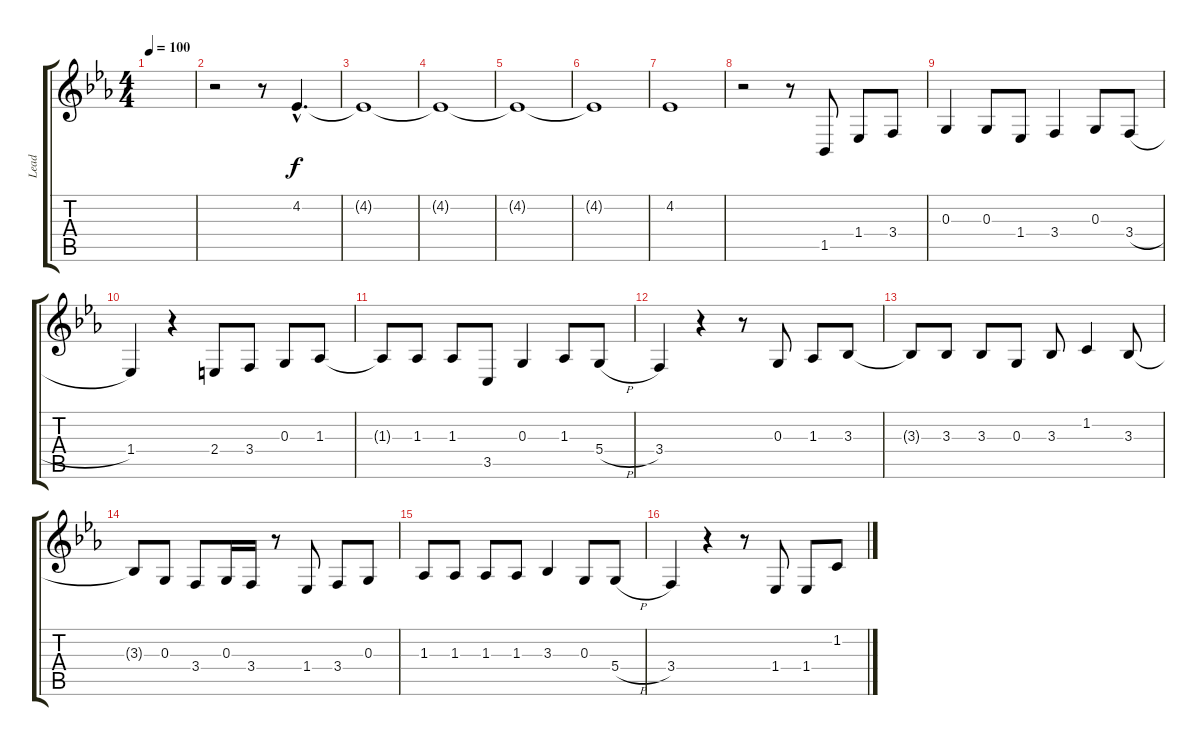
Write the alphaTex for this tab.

\track ("Lead" "Lead") {instrument stringensemble1}
\staff {score tabs}
\tuning (E4 B3 G3 D3 A2 E2) {hide}
\ts (4 4)
\tempo 100
\clef g2
\ks eb
|
r.2 r.8 4.2{hac}.4{d volume 13} |
4.2{t}.1 |
4.2{t}.1 |
4.2{t}.1 |
4.2{t}.1 |
4.2.1 |
r.2 r.8 1.5.8{volume 16} 1.4.8 3.4.8 |
0.3.4 0.3.8 1.4.8 3.4.4 0.3.8 3.4{h}.8 |
1.4.4 r.4 2.4.8 3.4.8 0.3.8 1.3.8 |
1.3{t}.8 1.3.8 1.3.8 3.5.8 0.3.4 1.3.8 5.4{h}.8 |
3.4.4 r.4 r.8 0.3.8 1.3.8 3.3.8 |
3.3{t}.8 3.3.8 3.3.8 0.3.8 3.3.8 1.2.4 3.3.8 |
3.3{t}.8 0.3.8 3.4.8 0.3.16 3.4.16 r.8 1.4.8 3.4.8 0.3.8 |
1.3.8 1.3.8 1.3.8 1.3.8 3.3.4 0.3.8 5.4{h}.8 |
3.4.4 r.4 r.8 1.4.8 1.4.8 1.2.8
